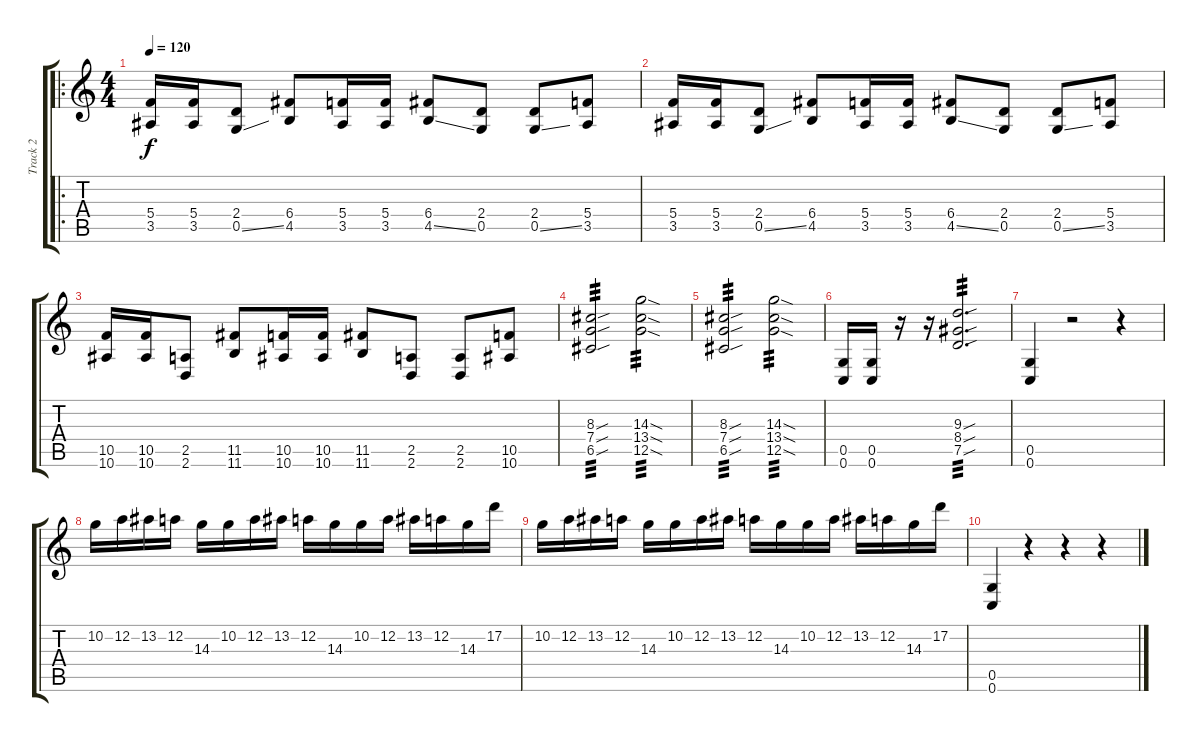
\track ("Track 2" "Track 2") {instrument acousticguitarnylon}
\staff {score tabs}
\tuning (D4 A3 F3 C3 G2 C2) {hide}
\ro
\ts (4 4)
\tempo 120
\clef g2
\ks c
(5.4 3.5).16{dy f} (5.4 3.5).16 (2.4 0.5{ss}).8 (6.4 4.5).8 (5.4 3.5).16 (5.4 3.5).16 (6.4 4.5{ss}).8 (2.4 0.5).8 (2.4 0.5{ss}).8 (5.4 3.5).8 |
(5.4 3.5).16 (5.4 3.5).16 (2.4 0.5{ss}).8 (6.4 4.5).8 (5.4 3.5).16 (5.4 3.5).16 (6.4 4.5{ss}).8 (2.4 0.5).8 (2.4 0.5{ss}).8 (5.4 3.5).8 |
(10.5 10.6).16 (10.5 10.6).16 (2.5 2.6).8 (11.5 11.6).8 (10.5 10.6).16 (10.5 10.6).16 (11.5 11.6).8 (2.5 2.6).8 (2.5 2.6).8 (10.5 10.6).8 |
(8.3{sou} 7.4{sou} 6.5{sou}).2{tp 3} (14.3{sod} 13.4{sod} 12.5{sod}).2{tp 3} |
(8.3{sou} 7.4{sou} 6.5{sou}).2{tp 3} (14.3{sod} 13.4{sod} 12.5{sod}).2{tp 3} |
(0.5 0.6).16 (0.5 0.6).16 r.16 r.16 (9.3{sou} 8.4{sou} 7.5{sou}).2{d tp 3} |
(0.5 0.6).4 r.2 r.4 |
10.2.16 12.2.16 13.2.16 12.2.16 14.3.16 10.2.16 12.2.16 13.2.16 12.2.16 14.3.16 10.2.16 12.2.16 13.2.16 12.2.16 14.3.16 17.2.16 |
10.2.16 12.2.16 13.2.16 12.2.16 14.3.16 10.2.16 12.2.16 13.2.16 12.2.16 14.3.16 10.2.16 12.2.16 13.2.16 12.2.16 14.3.16 17.2.16 |
(0.5 0.6).4 r.4 r.4 r.4
